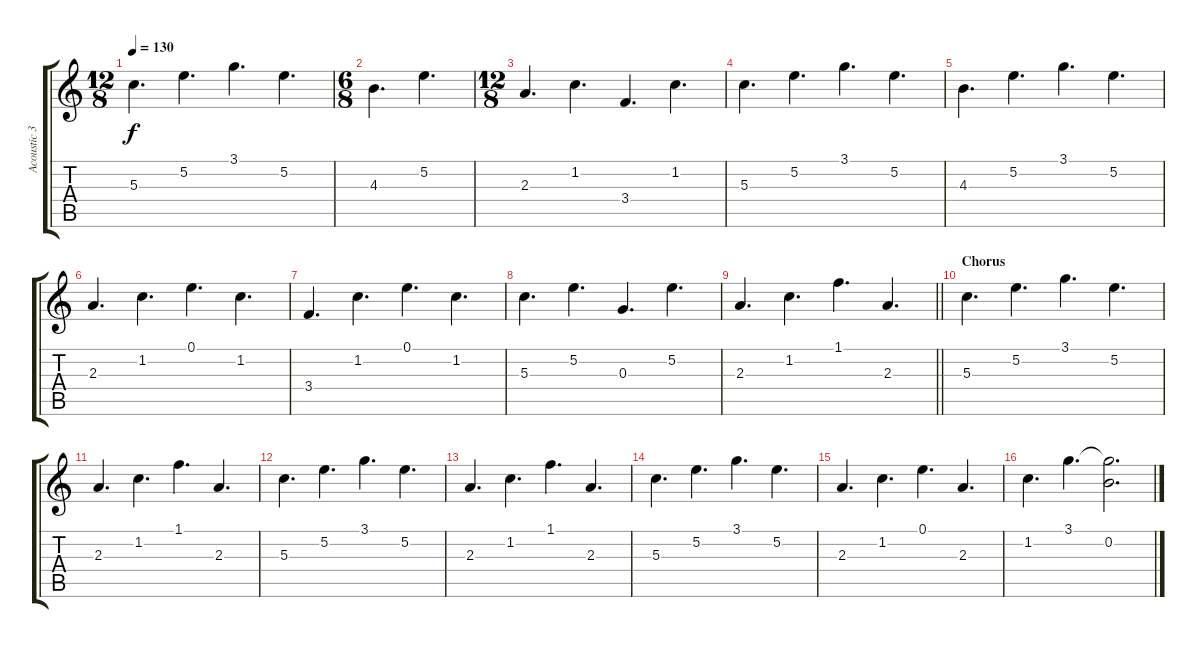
\track ("Acoustic 3" "Acoustic 3") {instrument electricguitarjazz}
\staff {score tabs}
\tuning (E4 B3 G3 D3 A2 E2) {hide}
\ts (12 8)
\tempo 130
\clef g2
\ks c
5.3.4{d dy f} 5.2.4{d} 3.1.4{d} 5.2.4{d} |
\ts (6 8)
4.3.4{d} 5.2.4{d} |
\ts (12 8)
2.3.4{d} 1.2.4{d} 3.4.4{d} 1.2.4{d} |
5.3.4{d} 5.2.4{d} 3.1.4{d} 5.2.4{d} |
4.3.4{d} 5.2.4{d} 3.1.4{d} 5.2.4{d} |
2.3.4{d} 1.2.4{d} 0.1.4{d} 1.2.4{d} |
3.4.4{d} 1.2.4{d} 0.1.4{d} 1.2.4{d} |
5.3.4{d} 5.2.4{d} 0.3.4{d} 5.2.4{d} |
\barLineRight lightlight
2.3.4{d} 1.2.4{d} 1.1.4{d} 2.3.4{d} |
\section ("" "Chorus")
5.3.4{d} 5.2.4{d} 3.1.4{d} 5.2.4{d} |
2.3.4{d} 1.2.4{d} 1.1.4{d} 2.3.4{d} |
5.3.4{d} 5.2.4{d} 3.1.4{d} 5.2.4{d} |
2.3.4{d} 1.2.4{d} 1.1.4{d} 2.3.4{d} |
5.3.4{d} 5.2.4{d} 3.1.4{d} 5.2.4{d} |
2.3.4{d} 1.2.4{d} 0.1.4{d} 2.3.4{d} |
1.2.4{d} 3.1.4{d} (3.1{t} 0.2).2{d}
